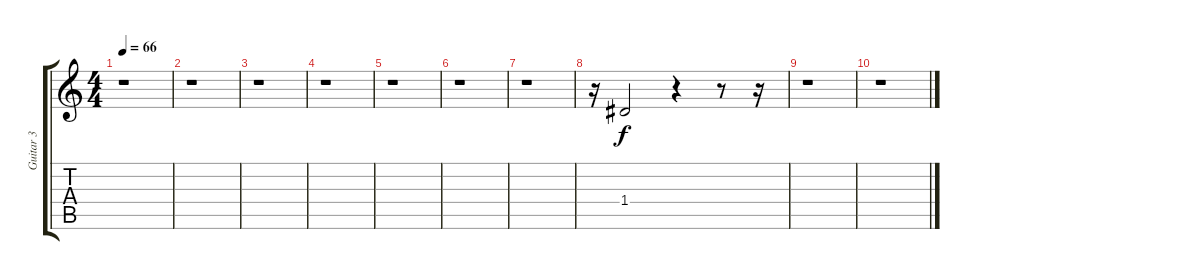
\track ("Guitar 3" "Guitar 3") {instrument acousticguitarnylon}
\staff {score tabs}
\tuning (E4 B3 G3 D3 A2 E2) {hide}
\ts (4 4)
\tempo 66
\clef g2
\ks c
r.1{dy f} |
r.1 |
r.1 |
r.1 |
r.1 |
r.1 |
r.1 |
r.16 1.4.2 r.4 r.8 r.16 |
r.1 |
r.1
